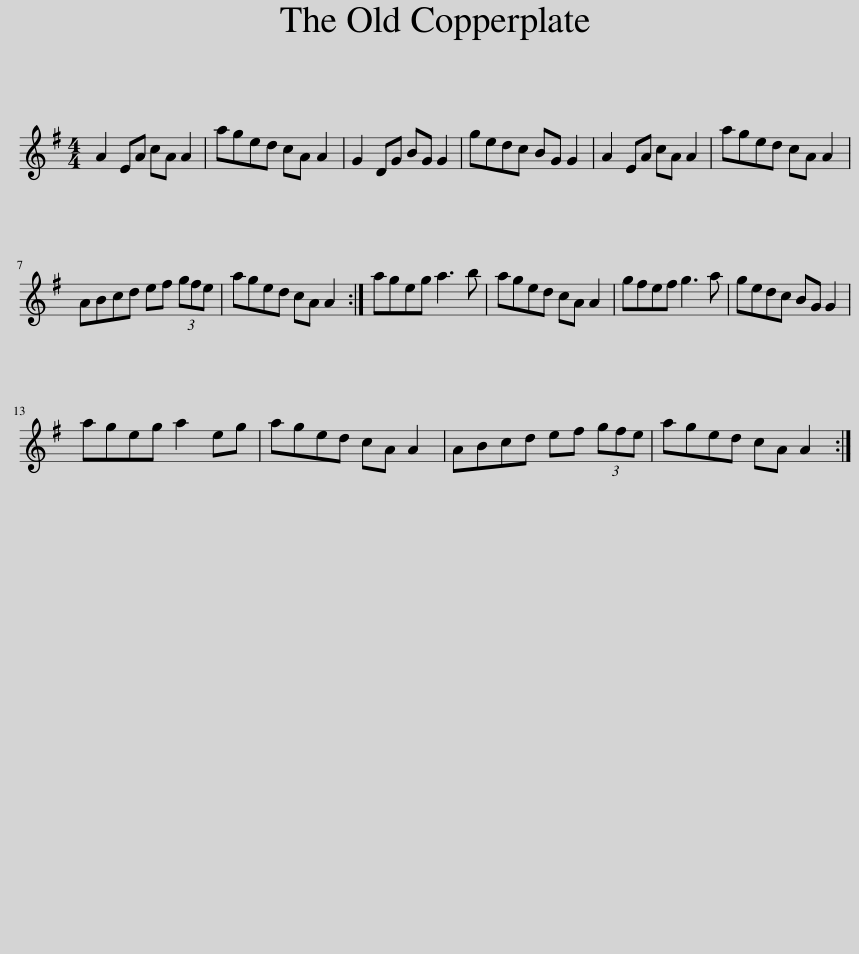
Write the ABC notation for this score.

X:1
L:1/8
M:4/4
I:linebreak $
K:G
V:1 treble
V:1
 A2 EA cA A2 | aged cA A2 | G2 DG BG G2 | gedc BG G2 | A2 EA cA A2 | %5
 aged cA A2 |$ ABcd ef (3gfe | aged cA A2 :| ageg a3 b | aged cA A2 | %10
 gfef g3 a | gedc BG G2 |$ ageg a2 eg | aged cA A2 | ABcd ef (3gfe | %15
 aged cA A2 :| %16
